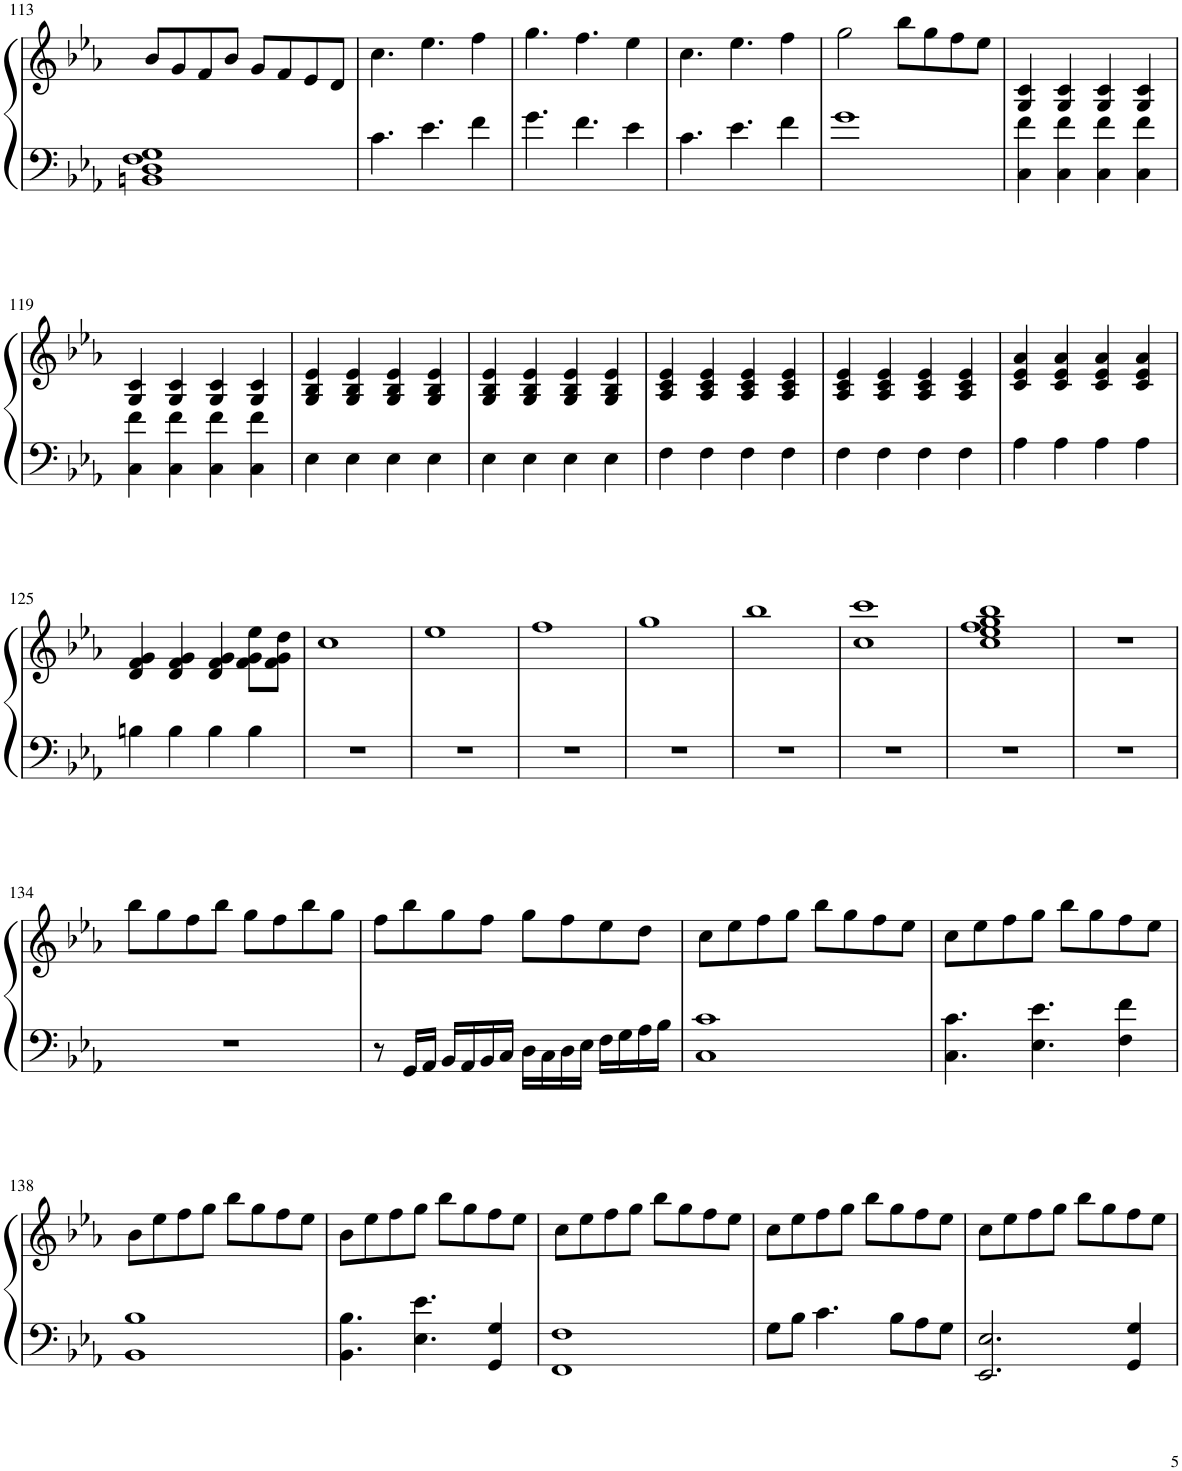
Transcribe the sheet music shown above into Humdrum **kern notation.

**kern	**kern
*part1	*part1
*staff2	*staff1
*I"Piano	*
*I'Pno.	*
!!LO:PB:g=z
*clefF4	*clefG2
*k[b-e-a-]	*k[b-e-a-]
*M4/4	*M4/4
*met(c)	*met(c)
=113	=113
1BBn 1D 1F 1G	8b-/L
.	8g/
.	8f/
.	8b-/J
.	8g/L
.	8f/
.	8e-/
.	8d/J
=114	=114
4.c\	4.cc\
4.e-\	4.ee-\
4f\	4ff\
=115	=115
4.g\	4.gg\
4.f\	4.ff\
4e-\	4ee-\
=116	=116
4.c\	4.cc\
4.e-\	4.ee-\
4f\	4ff\
=117	=117
1g	2gg\
.	8bb-\L
.	8gg\
.	8ff\
.	8ee-\J
=118	=118
4C\ 4f\	4G/ 4c/
4C\ 4f\	4G/ 4c/
4C\ 4f\	4G/ 4c/
4C\ 4f\	4G/ 4c/
!!LO:LB:g=z
=119	=119
4C\ 4f\	4G/ 4c/
4C\ 4f\	4G/ 4c/
4C\ 4f\	4G/ 4c/
4C\ 4f\	4G/ 4c/
=120	=120
4E-\	4G/ 4B-/ 4e-/
4E-\	4G/ 4B-/ 4e-/
4E-\	4G/ 4B-/ 4e-/
4E-\	4G/ 4B-/ 4e-/
=121	=121
4E-\	4G/ 4B-/ 4e-/
4E-\	4G/ 4B-/ 4e-/
4E-\	4G/ 4B-/ 4e-/
4E-\	4G/ 4B-/ 4e-/
=122	=122
4F\	4A-/ 4c/ 4e-/
4F\	4A-/ 4c/ 4e-/
4F\	4A-/ 4c/ 4e-/
4F\	4A-/ 4c/ 4e-/
=123	=123
4F\	4A-/ 4c/ 4e-/
4F\	4A-/ 4c/ 4e-/
4F\	4A-/ 4c/ 4e-/
4F\	4A-/ 4c/ 4e-/
=124	=124
4A-\	4c/ 4e-/ 4a-/
4A-\	4c/ 4e-/ 4a-/
4A-\	4c/ 4e-/ 4a-/
4A-\	4c/ 4e-/ 4a-/
!!LO:LB:g=z
=125	=125
4Bn\	4d/ 4f/ 4g/
4B\	4d/ 4f/ 4g/
4B\	4d/ 4f/ 4g/
4B\	8f\ 8g\ 8ee-\L
.	8f\ 8g\ 8dd\J
=126	=126
1r	1cc
=127	=127
1r	1ee-
=128	=128
1r	1ff
=129	=129
1r	1gg
=130	=130
1r	1bb-
=131	=131
1r	1cc 1ccc
=132	=132
1r	1cc 1ee- 1ff 1gg 1bb-
=133	=133
1r	1r
!!LO:LB:g=z
=134	=134
1r	8bb-\L
.	8gg\
.	8ff\
.	8bb-\J
.	8gg\L
.	8ff\
.	8bb-\
.	8gg\J
=135	=135
8r	8ff\L
16GG/LL	8bb-\
16AA-/JJ	.
16BB-/LL	8gg\
16AA-/	.
16BB-/	8ff\J
16C/JJ	.
16D\LL	8gg\L
16C\	.
16D\	8ff\
16E-\JJ	.
16F\LL	8ee-\
16G\	.
16A-\	8dd\J
16B-\JJ	.
=136	=136
1C 1c	8cc\L
.	8ee-\
.	8ff\
.	8gg\J
.	8bb-\L
.	8gg\
.	8ff\
.	8ee-\J
=137	=137
4.C\ 4.c\	8cc\L
.	8ee-\
.	8ff\
4.E-\ 4.e-\	8gg\J
.	8bb-\L
.	8gg\
4F\ 4f\	8ff\
.	8ee-\J
!!LO:LB:g=z
=138	=138
1BB- 1B-	8b-\L
.	8ee-\
.	8ff\
.	8gg\J
.	8bb-\L
.	8gg\
.	8ff\
.	8ee-\J
=139	=139
4.BB-\ 4.B-\	8b-\L
.	8ee-\
.	8ff\
4.E-\ 4.e-\	8gg\J
.	8bb-\L
.	8gg\
4GG/ 4G/	8ff\
.	8ee-\J
=140	=140
1FF 1F	8cc\L
.	8ee-\
.	8ff\
.	8gg\J
.	8bb-\L
.	8gg\
.	8ff\
.	8ee-\J
=141	=141
8G\L	8cc\L
8B-\J	8ee-\
4.c\	8ff\
.	8gg\J
.	8bb-\L
8B-\L	8gg\
8A-\	8ff\
8G\J	8ee-\J
=142	=142
2.EE-/ 2.E-/	8cc\L
.	8ee-\
.	8ff\
.	8gg\J
.	8bb-\L
.	8gg\
4GG/ 4G/	8ff\
.	8ee-\J
=	=
*-	*-
